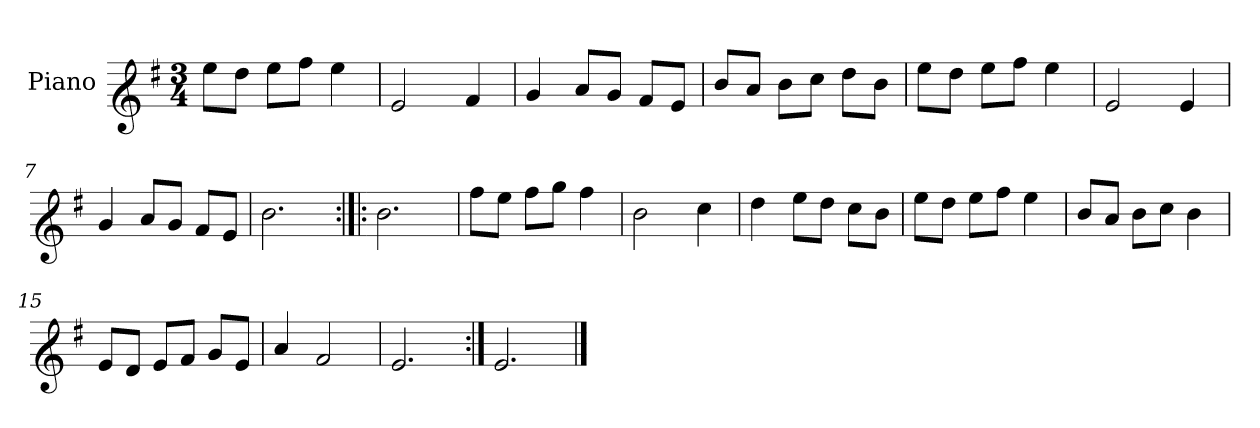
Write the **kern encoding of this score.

**kern
*part1
*staff1
*I"Piano
*I'Pno.
*clefG1
*k[f#]
*M3/4
=1
8gg\L
8ff#\J
8gg\L
8aa\J
4gg\
=2
2g/
4a/
=3
4b/
8cc/L
8b/J
8a/L
8g/J
=4
8dd/L
8cc/J
8dd\L
8ee\J
8ff#\L
8dd\J
=5
8gg\L
8ff#\J
8gg\L
8aa\J
4gg\
=6
2g/
4g/
=7
4b/
8cc/L
8b/J
8a/L
8g/J
=8
2.dd\
=9:|!|:
2.dd\
!!LO:LB:g=z
=10
8aa\L
8gg\J
8aa\L
8bb\J
4aa\
=11
2dd\
4ee\
=12
4ff#\
8gg\L
8ff#\J
8ee\L
8dd\J
=13
8gg\L
8ff#\J
8gg\L
8aa\J
4gg\
=14
8dd/L
8cc/J
8dd\L
8ee\J
4dd\
=15
8g/L
8f#/J
8g/L
8a/J
8b/L
8g/J
=16
4cc/
2a/
=17
2.g/
=18:|!
2.g/
==
*-
